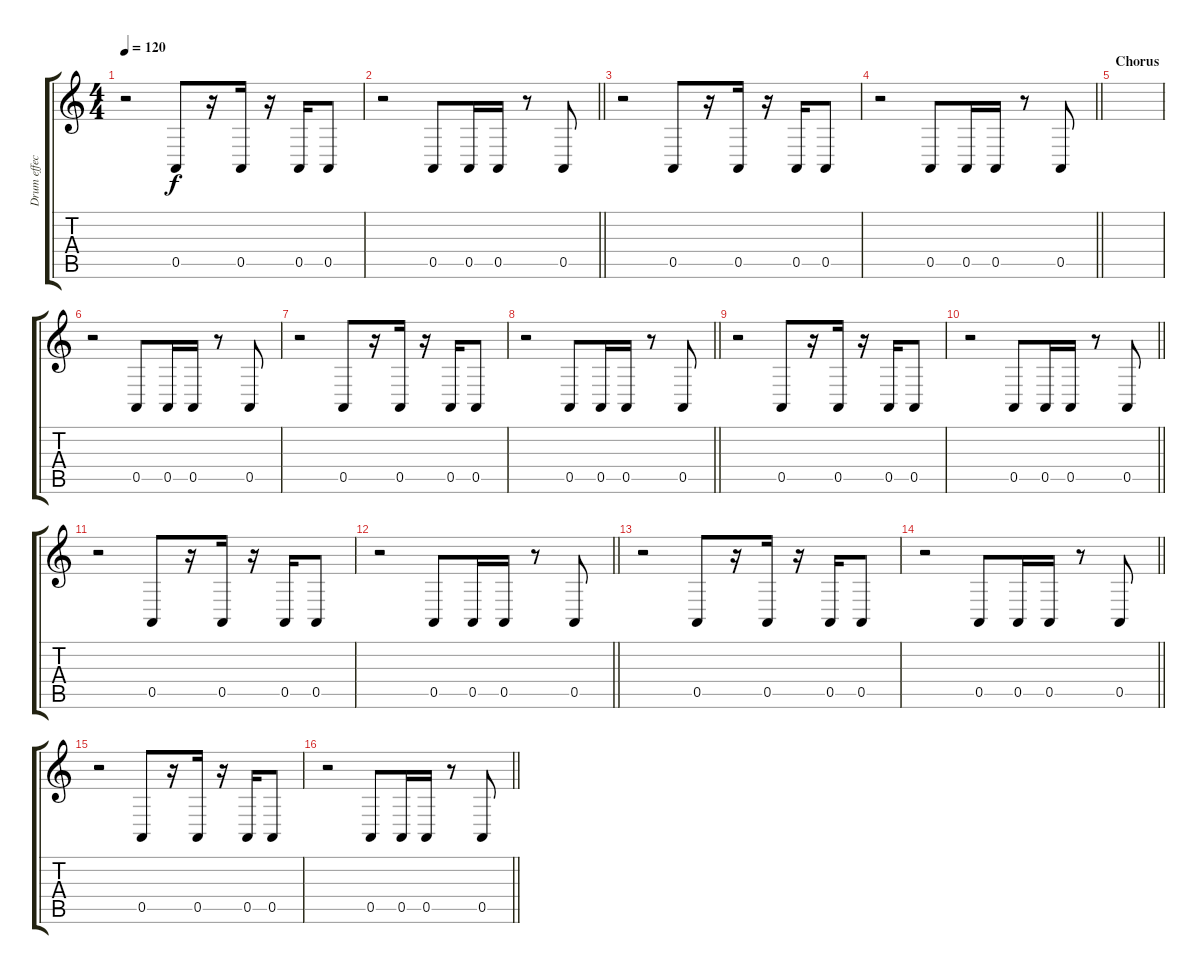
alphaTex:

\track ("Drum effect" "Drum effec") {instrument melodictom}
\staff {score tabs}
\tuning (E4 B3 G3 D3 A2 E2) {hide}
\ts (4 4)
\tempo 120
\clef g2
\ks c
r.2{dy f} 0.5.8 r.16 0.5.16 r.16 0.5.16 0.5.8 |
\barLineRight lightlight
r.2 0.5.8 0.5.16 0.5.16 r.8 0.5.8 |
r.2 0.5.8 r.16 0.5.16 r.16 0.5.16 0.5.8 |
\barLineRight lightlight
r.2 0.5.8 0.5.16 0.5.16 r.8 0.5.8 |
\section ("" "Chorus")
|
r.2 0.5.8 0.5.16 0.5.16 r.8 0.5.8 |
r.2 0.5.8 r.16 0.5.16 r.16 0.5.16 0.5.8 |
\barLineRight lightlight
r.2 0.5.8 0.5.16 0.5.16 r.8 0.5.8 |
r.2 0.5.8 r.16 0.5.16 r.16 0.5.16 0.5.8 |
\barLineRight lightlight
r.2 0.5.8 0.5.16 0.5.16 r.8 0.5.8 |
r.2 0.5.8 r.16 0.5.16 r.16 0.5.16 0.5.8 |
\barLineRight lightlight
r.2 0.5.8 0.5.16 0.5.16 r.8 0.5.8 |
r.2 0.5.8 r.16 0.5.16 r.16 0.5.16 0.5.8 |
\barLineRight lightlight
r.2 0.5.8 0.5.16 0.5.16 r.8 0.5.8 |
r.2 0.5.8 r.16 0.5.16 r.16 0.5.16 0.5.8 |
\barLineRight lightlight
r.2 0.5.8 0.5.16 0.5.16 r.8 0.5.8
